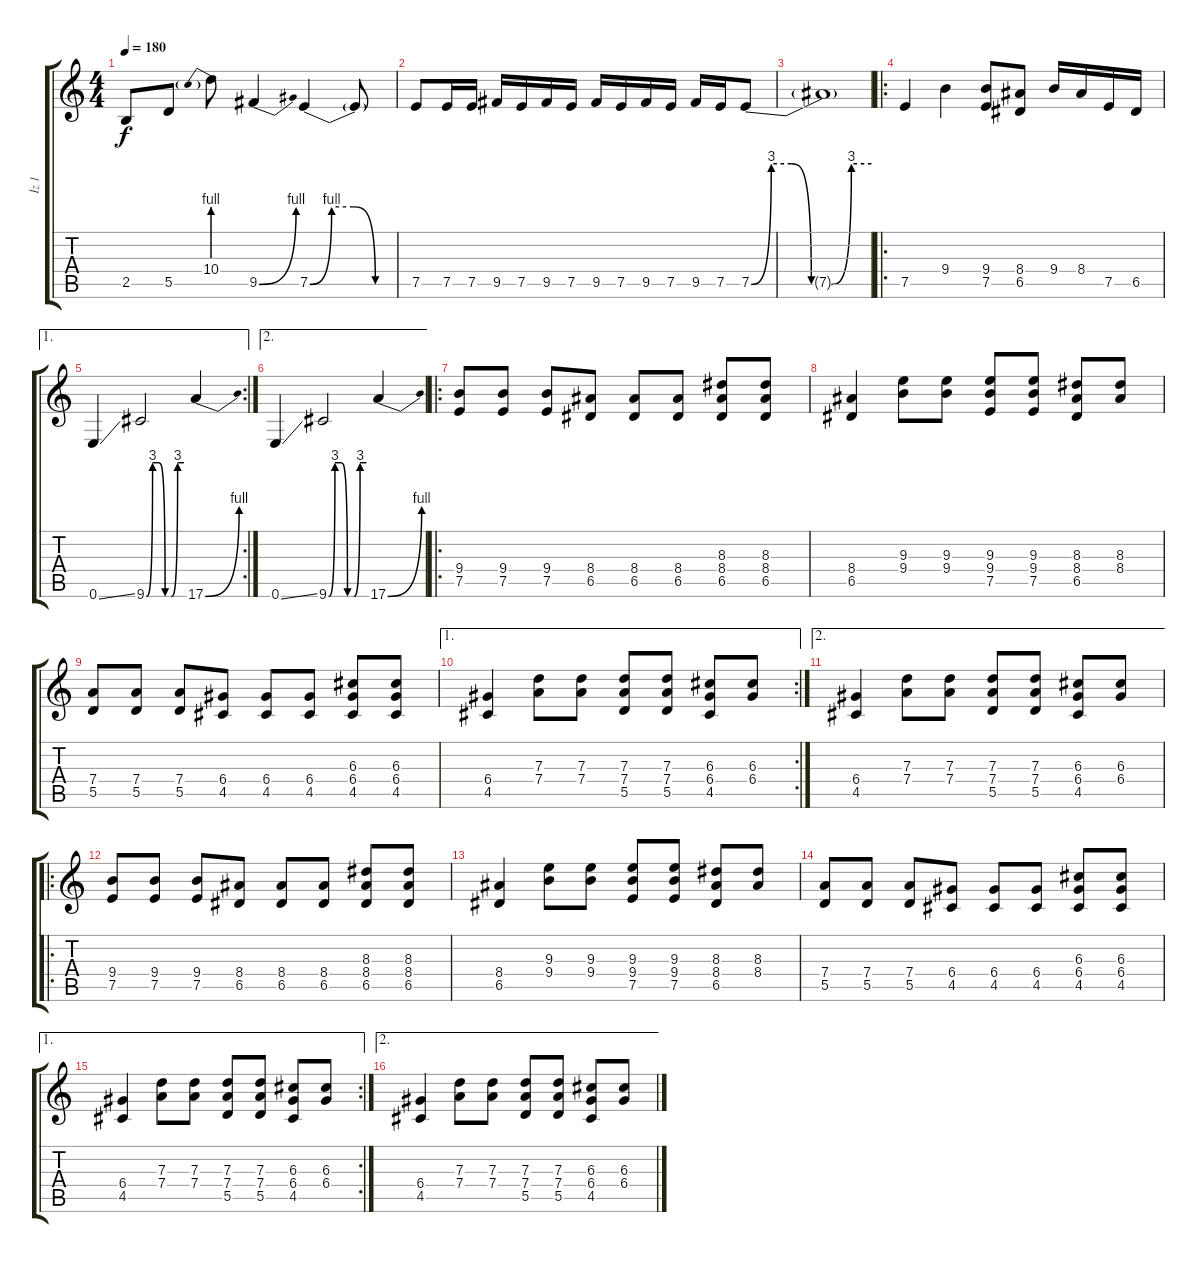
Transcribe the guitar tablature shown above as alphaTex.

\track ("İz 1" "İz 1") {instrument distortionguitar}
\staff {score tabs}
\tuning (E4 B3 G3 D3 A2 E2) {hide}
\ts (4 4)
\tempo 180
\clef g2
\ks c
2.5.8{dy f} 5.5.8 10.4{be (prebend 0 4 60 4)}.8 9.5{be (bend 0 0 60 4)}.4 7.5{be (custom 0 0 15 4 30 4 45 0 60 0)}.4 7.5{t}.8 |
7.5.8 7.5.16 7.5.16 9.5.16 7.5.16 9.5.16 7.5.16 9.5.16 7.5.16 9.5.16 7.5.16 9.5.16 7.5.16 7.5{be (custom 0 0 10 12 20 12 30 0 40 0 50 12 60 12)}.8 |
7.5{t}.1 |
\ro
7.5.4 9.4.4 (9.4 7.5).8 (8.4 6.5).8 9.4.16 8.4.16 7.5.16 6.5.16 |
\ae 1
\rc 2
0.6{ss}.4 9.6{be (custom 0 0 10 12 20 12 30 0 40 0 50 12 60 12)}.2 17.6{be (bend 0 0 60 4)}.4 |
\ae 2
0.6{ss}.4 9.6{be (custom 0 0 10 12 20 12 30 0 40 0 50 12 60 12)}.2 17.6{be (bend 0 0 60 4)}.4 |
\ro
(9.4 7.5).8 (9.4 7.5).8 (9.4 7.5).8 (8.4 6.5).8 (8.4 6.5).8 (8.4 6.5).8 (8.3 8.4 6.5).8 (8.3 8.4 6.5).8 |
(8.4 6.5).4 (9.3 9.4).8 (9.3 9.4).8 (9.3 9.4 7.5).8 (9.3 9.4 7.5).8 (8.3 8.4 6.5).8 (8.3 8.4).8 |
(7.4 5.5).8 (7.4 5.5).8 (7.4 5.5).8 (6.4 4.5).8 (6.4 4.5).8 (6.4 4.5).8 (6.3 6.4 4.5).8 (6.3 6.4 4.5).8 |
\ae 1
\rc 2
(6.4 4.5).4 (7.3 7.4).8 (7.3 7.4).8 (7.3 7.4 5.5).8 (7.3 7.4 5.5).8 (6.3 6.4 4.5).8 (6.3 6.4).8 |
\ae 2
(6.4 4.5).4 (7.3 7.4).8 (7.3 7.4).8 (7.3 7.4 5.5).8 (7.3 7.4 5.5).8 (6.3 6.4 4.5).8 (6.3 6.4).8 |
\ro
(9.4 7.5).8 (9.4 7.5).8 (9.4 7.5).8 (8.4 6.5).8 (8.4 6.5).8 (8.4 6.5).8 (8.3 8.4 6.5).8 (8.3 8.4 6.5).8 |
(8.4 6.5).4 (9.3 9.4).8 (9.3 9.4).8 (9.3 9.4 7.5).8 (9.3 9.4 7.5).8 (8.3 8.4 6.5).8 (8.3 8.4).8 |
(7.4 5.5).8 (7.4 5.5).8 (7.4 5.5).8 (6.4 4.5).8 (6.4 4.5).8 (6.4 4.5).8 (6.3 6.4 4.5).8 (6.3 6.4 4.5).8 |
\ae 1
\rc 2
(6.4 4.5).4 (7.3 7.4).8 (7.3 7.4).8 (7.3 7.4 5.5).8 (7.3 7.4 5.5).8 (6.3 6.4 4.5).8 (6.3 6.4).8 |
\ae 2
(6.4 4.5).4 (7.3 7.4).8 (7.3 7.4).8 (7.3 7.4 5.5).8 (7.3 7.4 5.5).8 (6.3 6.4 4.5).8 (6.3 6.4).8
